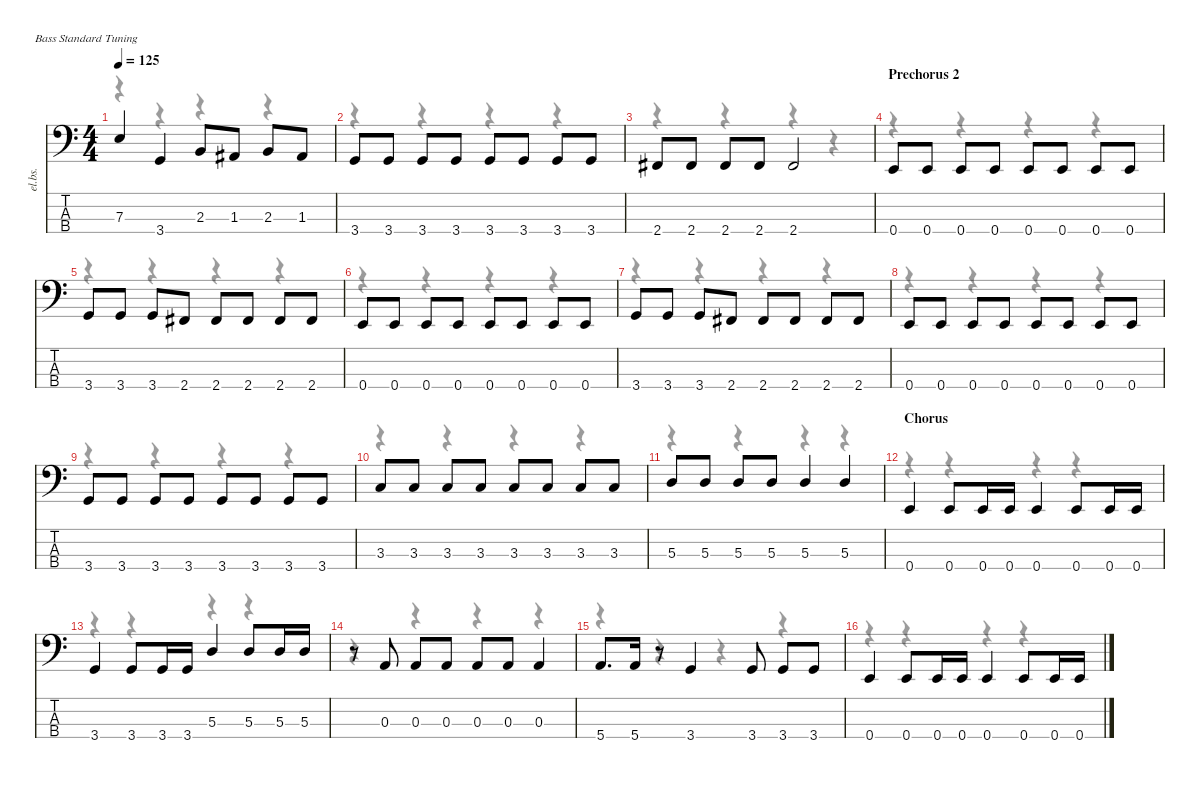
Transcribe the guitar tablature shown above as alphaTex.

\defaultSystemsLayout 4
\hideDynamics
\bracketExtendMode nobrackets
\otherSystemsTrackNameOrientation horizontal
\track ("Bass" "el.bs.") {instrument electricbasspick}
\staff {score tabs}
\tuning (G2 D2 A1 E1)
\voice
\ts (4 4)
\tempo 125
\clef f4
\ks c
7.3{t}.4{dy f beam Up} 3.4.4{beam Up} 2.3.8{beam Up} 1.3{acc #}.8{beam Up} 2.3.8{beam Up} 1.3{acc #}.8{beam Up} |
3.4.8{beam Up} 3.4.8{beam Up} 3.4.8{beam Up} 3.4.8{beam Up} 3.4.8{beam Up} 3.4.8{beam Up} 3.4.8{beam Up} 3.4.8{beam Up} |
2.4{acc #}.8{beam Up} 2.4{acc #}.8{beam Up} 2.4{acc #}.8{beam Up} 2.4{acc #}.8{beam Up} 2.4{acc #}.2{beam Up} |
\section ("" "Prechorus 2")
0.4.8{beam Up} 0.4.8{beam Up} 0.4.8{beam Up} 0.4.8{beam Up} 0.4.8{beam Up} 0.4.8{beam Up} 0.4.8{beam Up} 0.4.8{beam Up} |
3.4.8{beam Up} 3.4.8{beam Up} 3.4.8{beam Up} 2.4{acc #}.8{beam Up} 2.4{acc #}.8{beam Up} 2.4{acc #}.8{beam Up} 2.4{acc #}.8{beam Up} 2.4{acc #}.8{beam Up} |
0.4.8{beam Up} 0.4.8{beam Up} 0.4.8{beam Up} 0.4.8{beam Up} 0.4.8{beam Up} 0.4.8{beam Up} 0.4.8{beam Up} 0.4.8{beam Up} |
3.4.8{beam Up} 3.4.8{beam Up} 3.4.8{beam Up} 2.4{acc #}.8{beam Up} 2.4{acc #}.8{beam Up} 2.4{acc #}.8{beam Up} 2.4{acc #}.8{beam Up} 2.4{acc #}.8{beam Up} |
0.4.8{beam Up} 0.4.8{beam Up} 0.4.8{beam Up} 0.4.8{beam Up} 0.4.8{beam Up} 0.4.8{beam Up} 0.4.8{beam Up} 0.4.8{beam Up} |
3.4.8{beam Up} 3.4.8{beam Up} 3.4.8{beam Up} 3.4.8{beam Up} 3.4.8{beam Up} 3.4.8{beam Up} 3.4.8{beam Up} 3.4.8{beam Up} |
3.3.8{beam Up} 3.3.8{beam Up} 3.3.8{beam Up} 3.3.8{beam Up} 3.3.8{beam Up} 3.3.8{beam Up} 3.3.8{beam Up} 3.3.8{beam Up} |
5.3.8{beam Up} 5.3.8{beam Up} 5.3.8{beam Up} 5.3.8{beam Up} 5.3.4{beam Up} 5.3.4{beam Up} |
\section ("" "Chorus")
0.4.4{beam Up} 0.4.8{beam Up} 0.4.16{beam Up} 0.4.16{beam Up} 0.4.4{beam Up} 0.4.8{beam Up} 0.4.16{beam Up} 0.4.16{beam Up} |
3.4.4{beam Up} 3.4.8{beam Up} 3.4.16{beam Up} 3.4.16{beam Up} 5.3.4{beam Up} 5.3.8{beam Up} 5.3.16{beam Up} 5.3.16{beam Up} |
r.8{beam Up} 0.3.8{beam Up} 0.3.8{beam Up} 0.3.8{beam Up} 0.3.8{beam Up} 0.3.8{beam Up} 0.3.4{beam Up} |
5.4.8{d beam Up} 5.4.16{beam Up} r.8{beam Up} 3.4.4{beam Up} 3.4.8{beam Up} 3.4.8{beam Up} 3.4.8{beam Up} |
0.4.4{beam Up} 0.4.8{beam Up} 0.4.16{beam Up} 0.4.16{beam Up} 0.4.4{beam Up} 0.4.8{beam Up} 0.4.16{beam Up} 0.4.16{beam Up}
\voice
\clef f4
\ottava regular
\simile none
\ks c
r.4{dy mf beam Down} r.4{beam Down} r.4{beam Down} r.4{beam Down} |
r.4{beam Down} r.4{beam Down} r.4{beam Down} r.4{beam Down} |
r.4{beam Down} r.4{beam Down} r.4{beam Down} r.4{beam Down} |
r.4{beam Down} r.4{beam Down} r.4{beam Down} r.4{beam Down} |
r.4{beam Down} r.4{beam Down} r.4{beam Down} r.4{beam Down} |
r.4{beam Down} r.4{beam Down} r.4{beam Down} r.4{beam Down} |
r.4{beam Down} r.4{beam Down} r.4{beam Down} r.4{beam Down} |
r.4{beam Down} r.4{beam Down} r.4{beam Down} r.4{beam Down} |
r.4{beam Down} r.4{beam Down} r.4{beam Down} r.4{beam Down} |
r.4{beam Down} r.4{beam Down} r.4{beam Down} r.4{beam Down} |
r.4{beam Down} r.4{beam Down} r.4{beam Down} r.4{beam Down} |
r.4{beam Down} r.4{beam Down} r.4{beam Down} r.4{beam Down} |
r.4{beam Down} r.4{beam Down} r.4{beam Down} r.4{beam Down} |
r.4{beam Down} r.4{beam Down} r.4{beam Down} r.4{beam Down} |
r.4{beam Down} r.4{beam Down} r.4{beam Down} r.4{beam Down} |
r.4{beam Down} r.4{beam Down} r.4{beam Down} r.4{beam Down}
